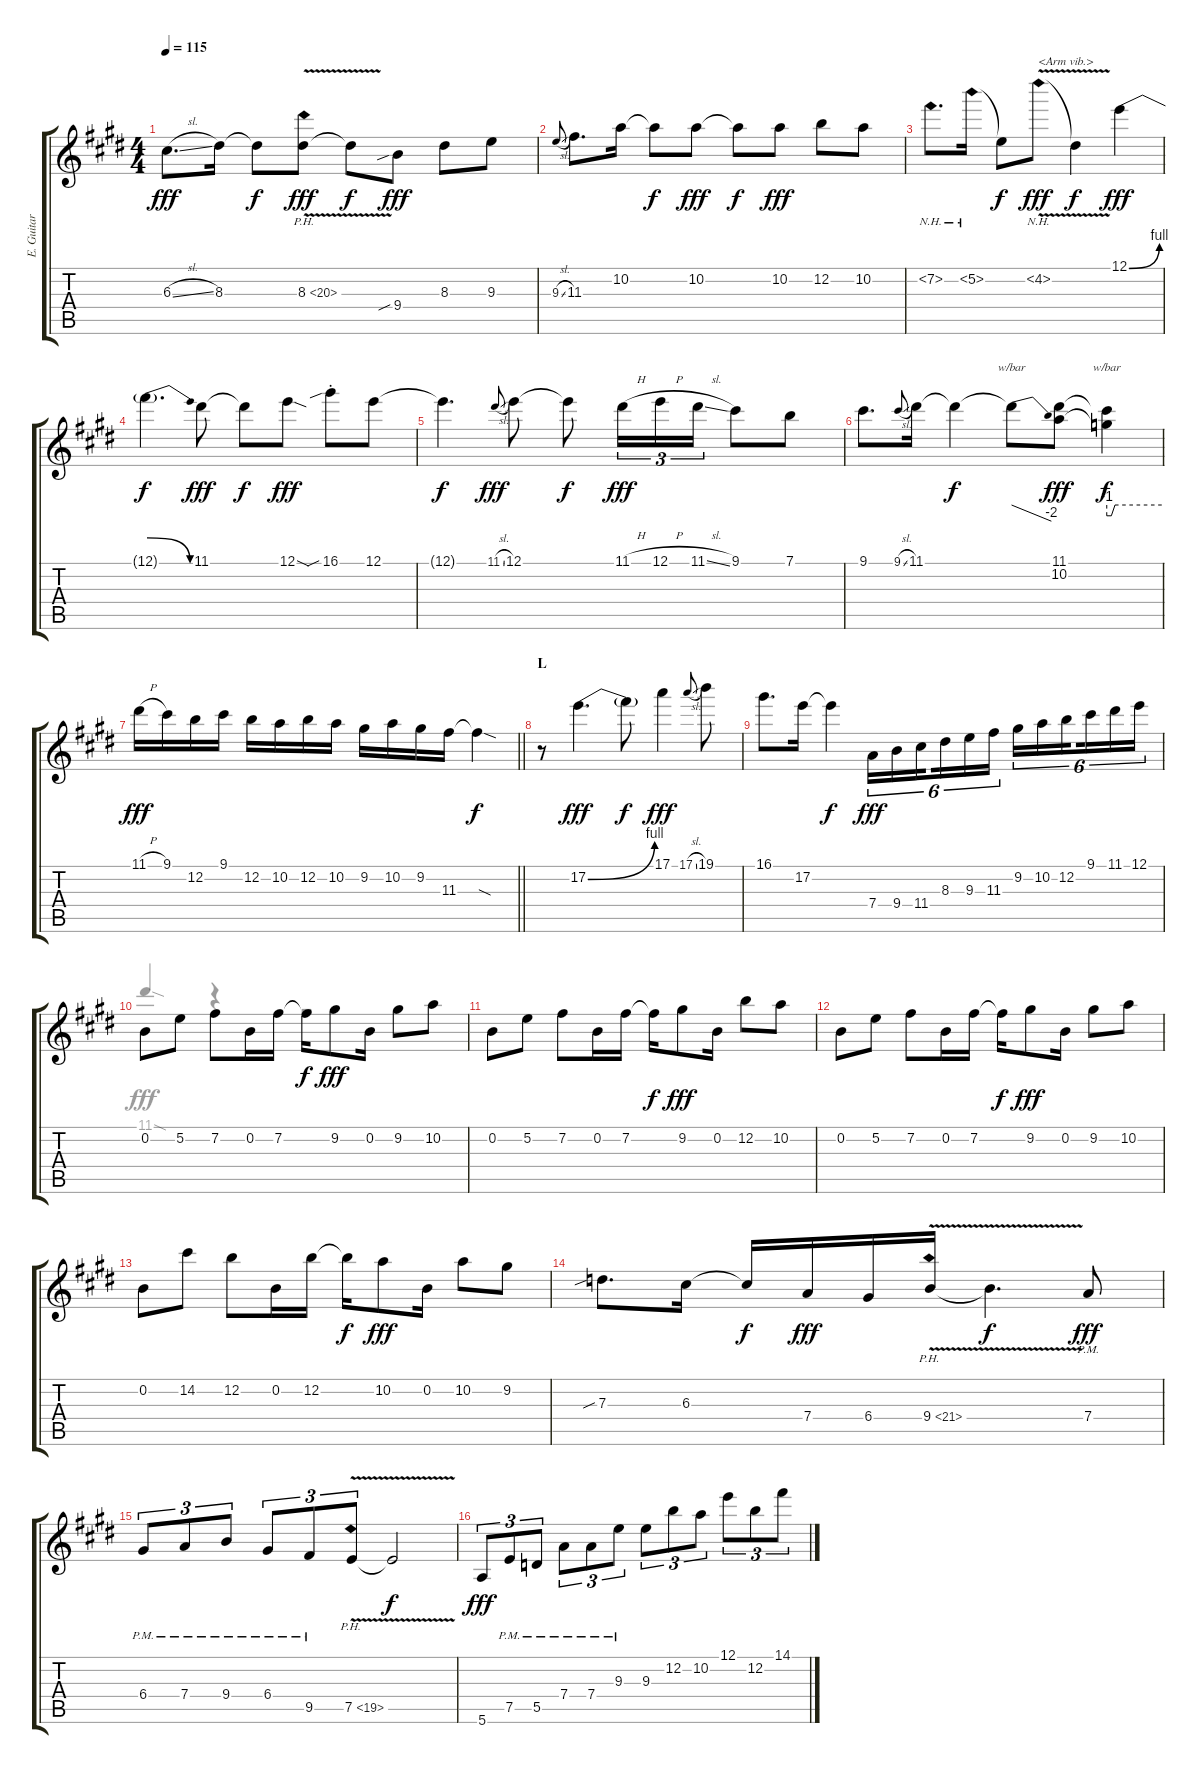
\track ("E. Guitar I" "E. Guitar ") {instrument overdrivenguitar}
\staff {score tabs}
\tuning (E4 B3 G3 D3 A2 E2) {hide}
\voice
\ts (4 4)
\tempo 115
\clef g2
\ks e
6.3{sl}.8{d dy fff} 8.3.16 8.3{t}.8{dy f} 8.3{ph 12 v}.8{dy fff} 8.3{t}.8{dy f} 9.4{sib}.8{dy fff} 8.3.8 9.3.8 |
9.3{sl}.8{gr onbeat} 11.3.8{d} 10.2.16 10.2{t}.8{dy f} 10.2.8{dy fff} 10.2{t}.8{dy f} 10.2.8{dy fff} 12.2.8 10.2.8 |
7.2{nh}.8{d} 5.2{nh}.16 5.2{t}.8{dy f} 4.2{nh v}.8{txt "<Arm vib.>" dy fff} 4.2{t}.4{dy f} 12.1{be (bend 0 0 60 4)}.4{dy fff} |
12.1{be (release 0 4 60 0) t}.4{d dy f} 11.1.8{dy fff} 11.1{t}.8{dy f} 12.1{sod}.8{dy fff} 16.1{sib st}.8 12.1.8 |
12.1{t}.4{d dy f} 11.1{sl}.8{gr onbeat dy fff} 12.1.8 12.1{t}.8{dy f} 11.1{h}.16{tu (3 2) dy fff} 12.1{h}.16{tu (3 2)} 11.1{sl}.16{tu (3 2)} 9.1.8 7.1.8 |
9.1.8{d} 9.1{sl}.8{gr onbeat} 11.1.16 11.1{t}.4{dy f} 11.1{t}.8{tbe (dive default 0 0 60 -8)} (11.1 10.2).8{dy fff} (11.1{t} 10.2{t}).4{tbe (custom default 0 -4 5 -4 9 0 60 0) dy f} |
\barLineRight lightlight
11.1{h}.16{dy fff} 9.1.16 12.2.16 9.1.16 12.2.16 10.2.16 12.2.16 10.2.16 9.2.16 10.2.16 9.2.16 11.3.16 11.3{sod t}.4{dy f} |
\section ("" "L")
r.8 17.2{be (bend 0 0 60 4)}.4{d dy fff} 17.2{t}.8{dy f} 17.1.4{dy fff} 17.1{sl}.8{gr onbeat} 19.1.8 |
16.1.8{d} 17.2.16 17.2{t}.4{dy f} 7.4.16{tu (6 4) dy fff beam Down} 9.4.16{tu (6 4) beam Down} 11.4.16{tu (6 4) beam Down beam splitsecondary} 8.3.16{tu (6 4) beam Down} 9.3.16{tu (6 4) beam Down} 11.3.16{tu (6 4) beam Down} 9.2.16{tu (6 4) beam Down} 10.2.16{tu (6 4) beam Down} 12.2.16{tu (6 4) beam Down beam splitsecondary} 9.1.16{tu (6 4) beam Down} 11.1.16{tu (6 4) beam Down} 12.1.16{tu (6 4) beam Down} |
0.2.8{beam Down} 5.2.8{beam Down} 7.2.8{beam Down} 0.2.16{beam Down} 7.2.16{beam Down} 7.2{t}.16{dy f beam Down} 9.2.8{dy fff beam Down} 0.2.16{beam Down} 9.2.8{beam Down} 10.2.8{beam Down} |
0.2.8 5.2.8 7.2.8 0.2.16 7.2.16 7.2{t}.16{dy f} 9.2.8{dy fff} 0.2.16 12.2.8 10.2.8 |
0.2.8 5.2.8 7.2.8 0.2.16 7.2.16 7.2{t}.16{dy f} 9.2.8{dy fff} 0.2.16 9.2.8 10.2.8 |
0.2.8 14.2.8 12.2.8 0.2.16 12.2.16 12.2{t}.16{dy f} 10.2.8{dy fff} 0.2.16 10.2.8 9.2.8 |
7.3{sib}.8{d} 6.3.16 6.3{t}.16{dy f} 7.4.16{dy fff} 6.4.16 9.4{ph 12 v}.16 9.4{t}.4{d dy f} 7.4{pm}.8{dy fff} |
6.4{pm}.8{tu (3 2)} 7.4{pm}.8{tu (3 2)} 9.4{pm}.8{tu (3 2)} 6.4{pm}.8{tu (3 2)} 9.5{pm}.8{tu (3 2)} 7.5{ph 12 v}.8{tu (3 2)} 7.5{t}.2{dy f} |
5.6.8{tu (3 2) dy fff} 7.5{pm}.8{tu (3 2)} 5.5{pm}.8{tu (3 2)} 7.4{pm}.8{tu (3 2)} 7.4{pm}.8{tu (3 2)} 9.3{pm}.8{tu (3 2)} 9.3.8{tu (3 2)} 12.2.8{tu (3 2)} 10.2.8{tu (3 2)} 12.1.8{tu (3 2)} 12.2.8{tu (3 2)} 14.1.8{tu (3 2)}
\voice
\clef g2
\ottava regular
\simile none
\ks e
|
|
|
|
|
|
\barLineRight lightlight
|
|
|
11.1{sod}.4{beam Up} r.4 r.2 |
|
|
|
|
|
